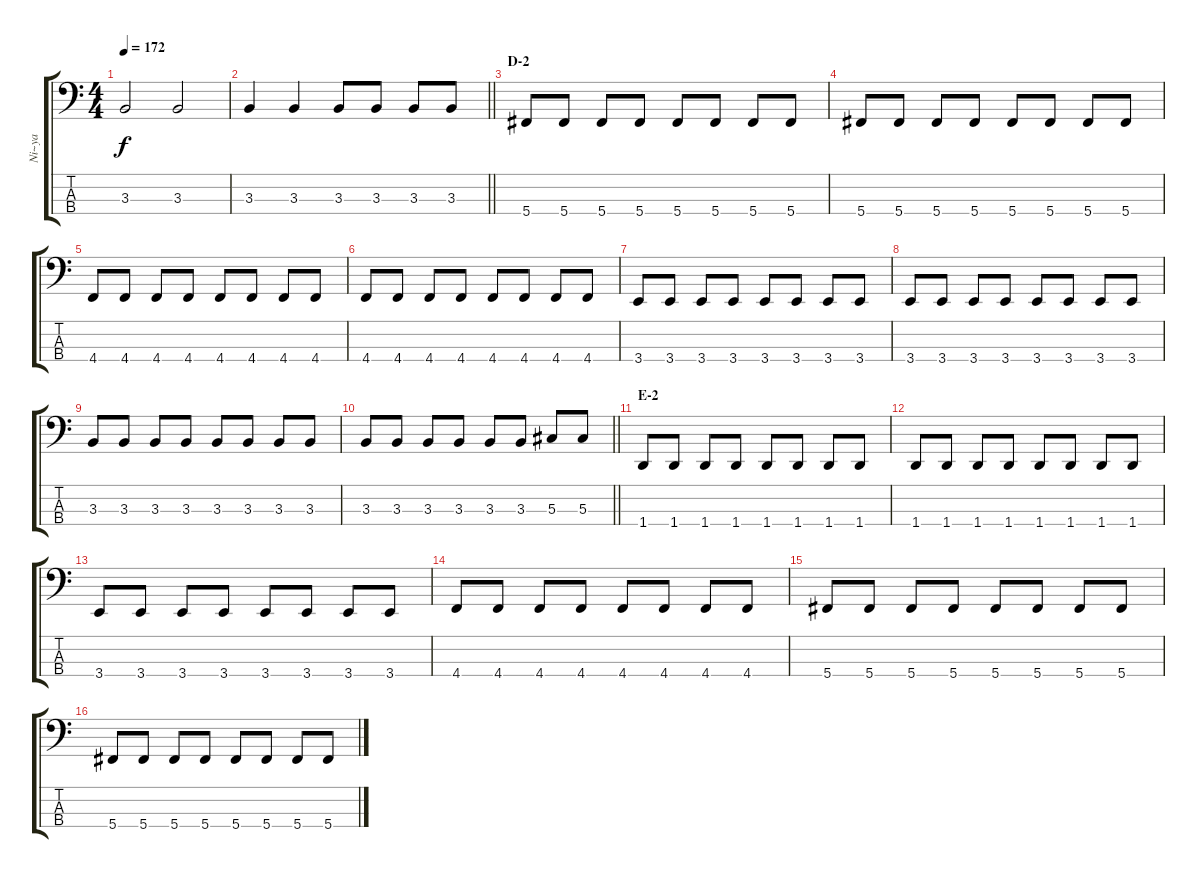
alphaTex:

\track ("Ni~ya" "Ni~ya") {instrument electricbasspick}
\staff {score tabs}
\tuning (Gb2 Db2 Ab1 Db1) {hide}
\ts (4 4)
\tempo 172
\clef f4
\ks c
3.3.2{dy f} 3.3.2 |
\barLineRight lightlight
3.3.4 3.3.4 3.3.8 3.3.8 3.3.8 3.3.8 |
\section ("" "D-2")
5.4.8 5.4.8 5.4.8 5.4.8 5.4.8 5.4.8 5.4.8 5.4.8 |
5.4.8 5.4.8 5.4.8 5.4.8 5.4.8 5.4.8 5.4.8 5.4.8 |
4.4.8 4.4.8 4.4.8 4.4.8 4.4.8 4.4.8 4.4.8 4.4.8 |
4.4.8 4.4.8 4.4.8 4.4.8 4.4.8 4.4.8 4.4.8 4.4.8 |
3.4.8 3.4.8 3.4.8 3.4.8 3.4.8 3.4.8 3.4.8 3.4.8 |
3.4.8 3.4.8 3.4.8 3.4.8 3.4.8 3.4.8 3.4.8 3.4.8 |
3.3.8 3.3.8 3.3.8 3.3.8 3.3.8 3.3.8 3.3.8 3.3.8 |
\barLineRight lightlight
3.3.8 3.3.8 3.3.8 3.3.8 3.3.8 3.3.8 5.3.8 5.3.8 |
\section ("" "E-2")
1.4.8 1.4.8 1.4.8 1.4.8 1.4.8 1.4.8 1.4.8 1.4.8 |
1.4.8 1.4.8 1.4.8 1.4.8 1.4.8 1.4.8 1.4.8 1.4.8 |
3.4.8 3.4.8 3.4.8 3.4.8 3.4.8 3.4.8 3.4.8 3.4.8 |
4.4.8 4.4.8 4.4.8 4.4.8 4.4.8 4.4.8 4.4.8 4.4.8 |
5.4.8 5.4.8 5.4.8 5.4.8 5.4.8 5.4.8 5.4.8 5.4.8 |
5.4.8 5.4.8 5.4.8 5.4.8 5.4.8 5.4.8 5.4.8 5.4.8
